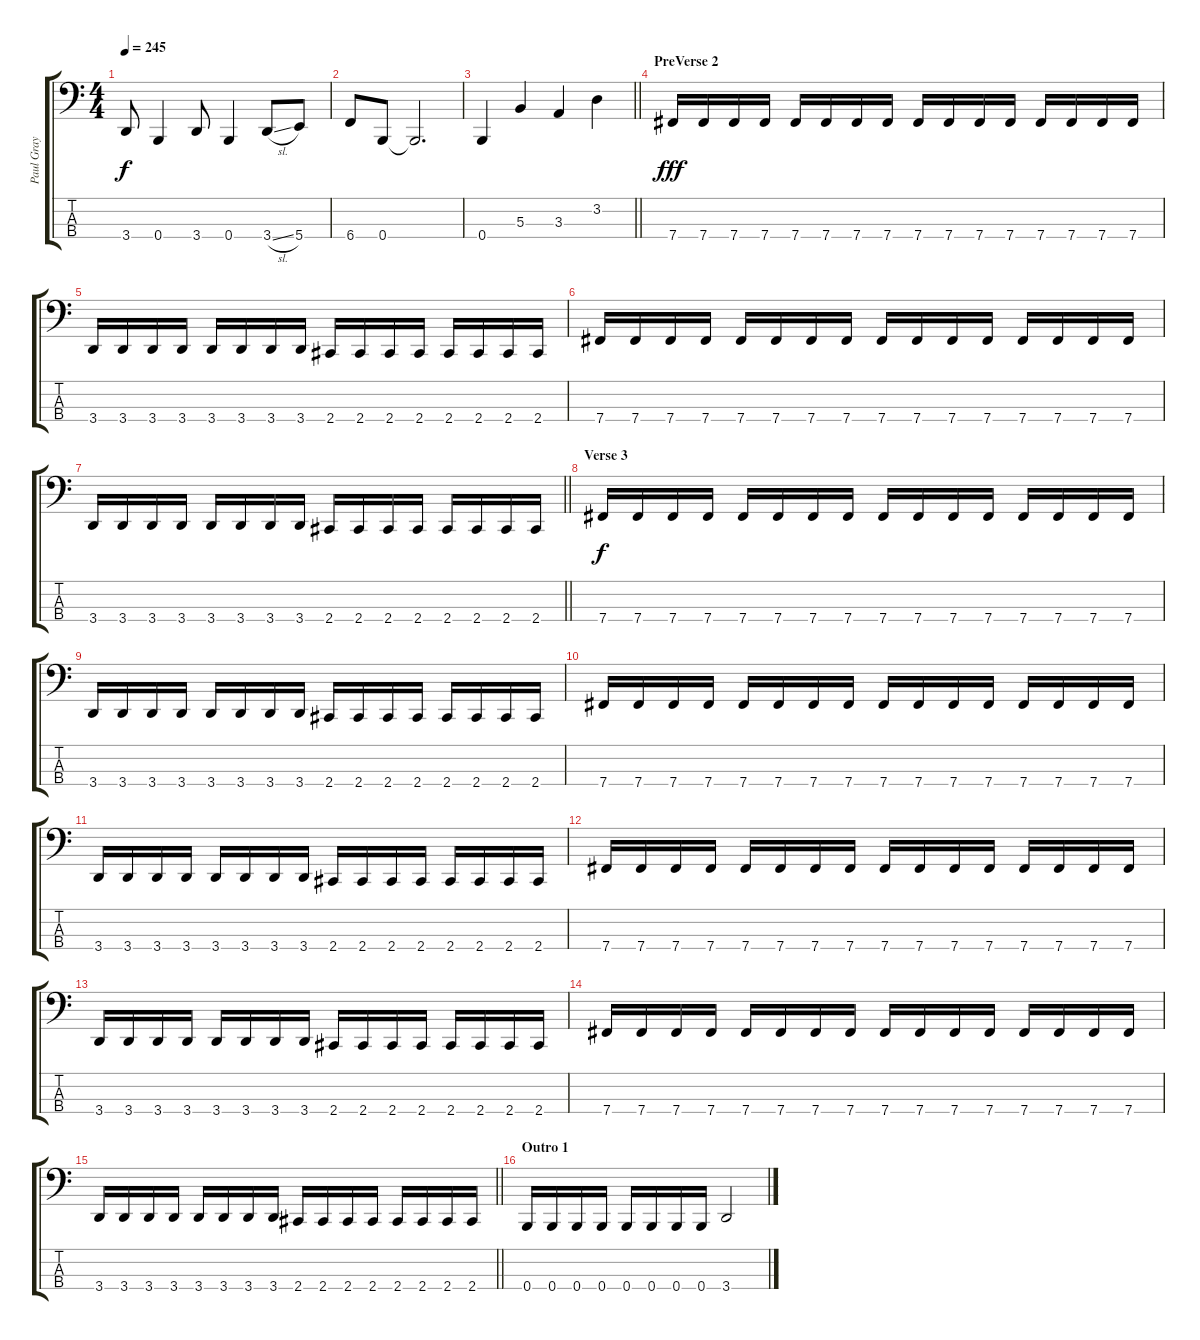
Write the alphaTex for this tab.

\track ("Paul Gray" "Paul Gray") {instrument electricbasspick}
\staff {score tabs}
\tuning (E2 B1 Gb1 B0) {hide}
\ts (4 4)
\tempo 245
\clef f4
\ks c
3.4.8{dy f} 0.4.4 3.4.8 0.4.4 3.4{sl}.8 5.4.8 |
6.4.8 0.4.8 0.4{t}.2{d} |
\barLineRight lightlight
0.4.4 5.3.4 3.3.4 3.2.4 |
\section ("" "PreVerse 2")
7.4.16{dy fff} 7.4.16 7.4.16 7.4.16 7.4.16 7.4.16 7.4.16 7.4.16 7.4.16 7.4.16 7.4.16 7.4.16 7.4.16 7.4.16 7.4.16 7.4.16 |
3.4.16 3.4.16 3.4.16 3.4.16 3.4.16 3.4.16 3.4.16 3.4.16 2.4.16 2.4.16 2.4.16 2.4.16 2.4.16 2.4.16 2.4.16 2.4.16 |
7.4.16 7.4.16 7.4.16 7.4.16 7.4.16 7.4.16 7.4.16 7.4.16 7.4.16 7.4.16 7.4.16 7.4.16 7.4.16 7.4.16 7.4.16 7.4.16 |
\barLineRight lightlight
3.4.16 3.4.16 3.4.16 3.4.16 3.4.16 3.4.16 3.4.16 3.4.16 2.4.16 2.4.16 2.4.16 2.4.16 2.4.16 2.4.16 2.4.16 2.4.16 |
\section ("" "Verse 3")
7.4.16{dy f} 7.4.16 7.4.16 7.4.16 7.4.16 7.4.16 7.4.16 7.4.16 7.4.16 7.4.16 7.4.16 7.4.16 7.4.16 7.4.16 7.4.16 7.4.16 |
3.4.16 3.4.16 3.4.16 3.4.16 3.4.16 3.4.16 3.4.16 3.4.16 2.4.16 2.4.16 2.4.16 2.4.16 2.4.16 2.4.16 2.4.16 2.4.16 |
7.4.16 7.4.16 7.4.16 7.4.16 7.4.16 7.4.16 7.4.16 7.4.16 7.4.16 7.4.16 7.4.16 7.4.16 7.4.16 7.4.16 7.4.16 7.4.16 |
3.4.16 3.4.16 3.4.16 3.4.16 3.4.16 3.4.16 3.4.16 3.4.16 2.4.16 2.4.16 2.4.16 2.4.16 2.4.16 2.4.16 2.4.16 2.4.16 |
7.4.16 7.4.16 7.4.16 7.4.16 7.4.16 7.4.16 7.4.16 7.4.16 7.4.16 7.4.16 7.4.16 7.4.16 7.4.16 7.4.16 7.4.16 7.4.16 |
3.4.16 3.4.16 3.4.16 3.4.16 3.4.16 3.4.16 3.4.16 3.4.16 2.4.16 2.4.16 2.4.16 2.4.16 2.4.16 2.4.16 2.4.16 2.4.16 |
7.4.16 7.4.16 7.4.16 7.4.16 7.4.16 7.4.16 7.4.16 7.4.16 7.4.16 7.4.16 7.4.16 7.4.16 7.4.16 7.4.16 7.4.16 7.4.16 |
\barLineRight lightlight
3.4.16 3.4.16 3.4.16 3.4.16 3.4.16 3.4.16 3.4.16 3.4.16 2.4.16 2.4.16 2.4.16 2.4.16 2.4.16 2.4.16 2.4.16 2.4.16 |
\section ("" "Outro 1")
0.4.16 0.4.16 0.4.16 0.4.16 0.4.16 0.4.16 0.4.16 0.4.16 3.4.2
